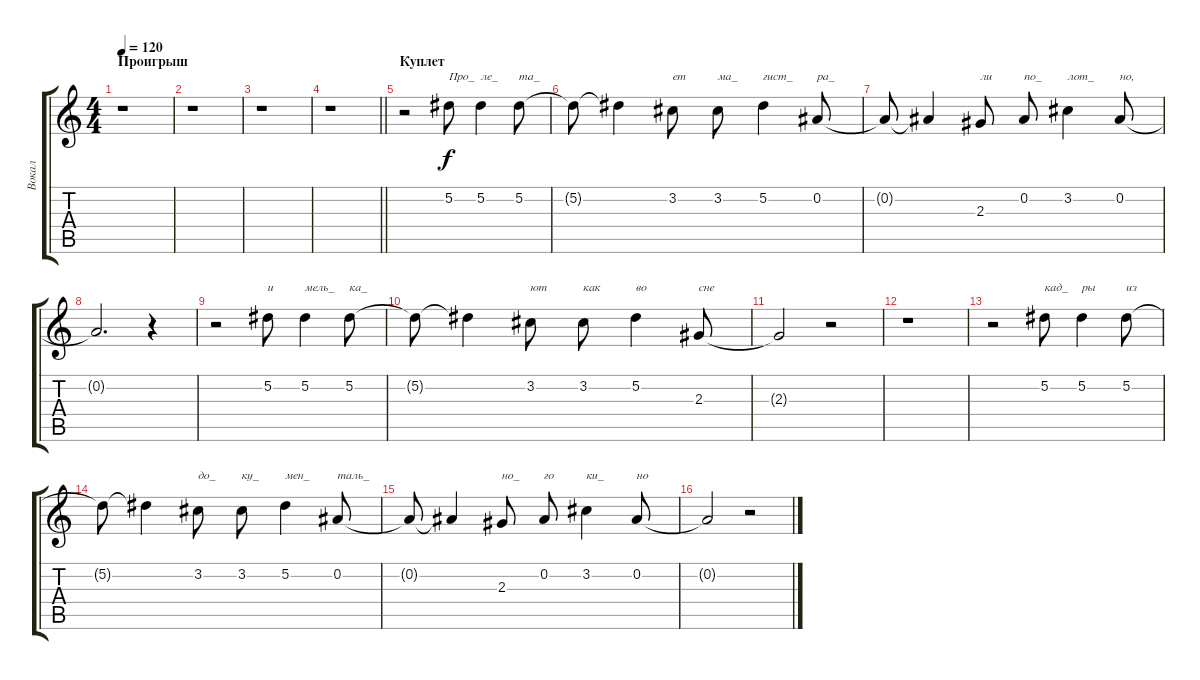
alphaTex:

\track ("Вокал" "Вокал") {instrument overdrivenguitar}
\staff {score tabs}
\tuning (Eb4 Bb3 Gb3 Db3 Ab2 Eb2) {hide}
\ts (4 4)
\section ("" "Проигрыш")
\tempo 120
\clef g2
\ks c
r.1{dy f} |
r.1 |
r.1 |
\barLineRight lightlight
r.1 |
\section ("" "Куплет")
r.2 5.2.8{txt "Про_ "} 5.2.4{txt "ле_ "} 5.2.8{txt "та_ "} |
5.2{t}.8 5.2{t}.4 3.2.8{txt "ет "} 3.2.8{txt "ма_ "} 5.2.4{txt "гист_ "} 0.2.8{txt "ра_ "} |
0.2{t}.8 0.2{t}.4 2.3.8{txt "ли "} 0.2.8{txt "по_ "} 3.2.4{txt "лот_ "} 0.2.8{txt "но, "} |
0.2{t}.2{d} r.4 |
r.2 5.2.8{txt "и "} 5.2.4{txt "мель_ "} 5.2.8{txt "ка_ "} |
5.2{t}.8 5.2{t}.4 3.2.8{txt "ют"} 3.2.8{txt "как "} 5.2.4{txt "во"} 2.3.8{txt "сне"} |
2.3{t}.2 r.2 |
r.1 |
r.2 5.2.8{txt "кад_"} 5.2.4{txt "ры "} 5.2.8{txt "из "} |
5.2{t}.8 5.2{t}.4 3.2.8{txt "до_ "} 3.2.8{txt "ку_"} 5.2.4{txt "мен_ "} 0.2.8{txt "таль_ "} |
0.2{t}.8 0.2{t}.4 2.3.8{txt "но_ "} 0.2.8{txt "го"} 3.2.4{txt "ки_ "} 0.2.8{txt "но"} |
0.2{t}.2 r.2
